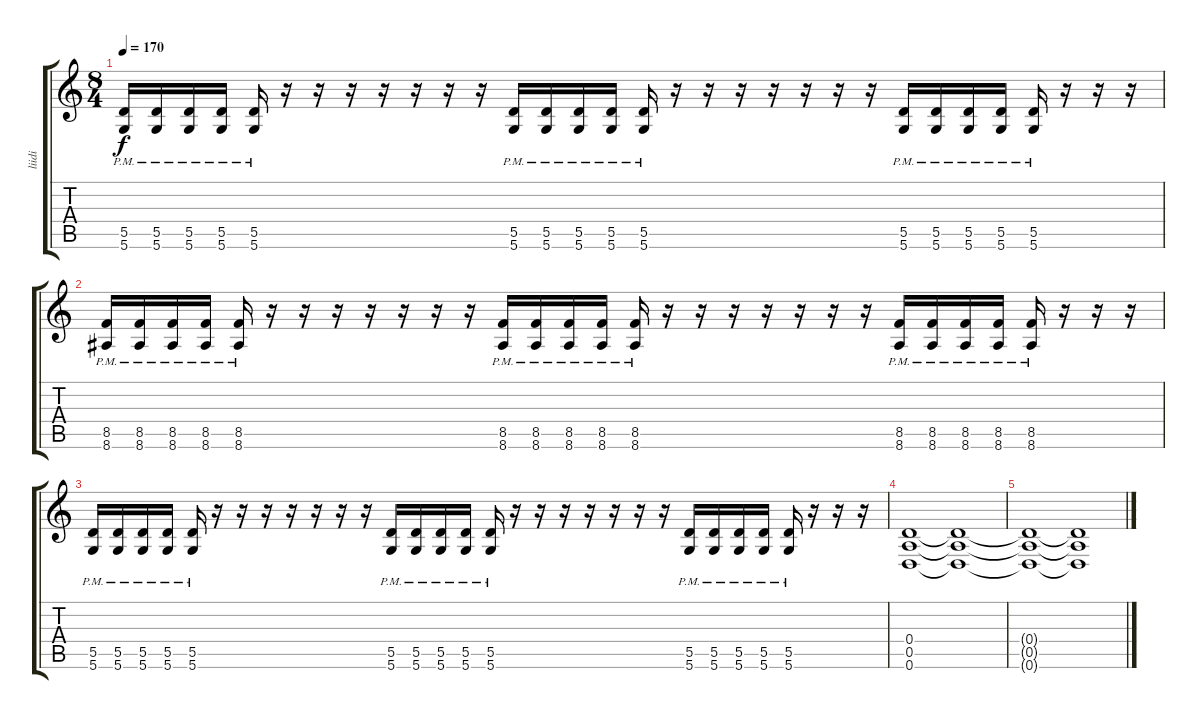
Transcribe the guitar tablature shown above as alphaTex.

\track ("liidi" "liidi") {instrument distortionguitar}
\staff {score tabs}
\tuning (E4 B3 G3 D3 A2 D2) {hide}
\ts (8 4)
\tempo 170
\clef g2
\ks c
(5.5{pm} 5.6{pm}).16{dy f} (5.5{pm} 5.6{pm}).16 (5.5{pm} 5.6{pm}).16 (5.5{pm} 5.6{pm}).16 (5.5{pm} 5.6{pm}).16 r.16 r.16 r.16 r.16 r.16 r.16 r.16 (5.5{pm} 5.6{pm}).16 (5.5{pm} 5.6{pm}).16 (5.5{pm} 5.6{pm}).16 (5.5{pm} 5.6{pm}).16 (5.5{pm} 5.6{pm}).16 r.16 r.16 r.16 r.16 r.16 r.16 r.16 (5.5{pm} 5.6{pm}).16 (5.5{pm} 5.6{pm}).16 (5.5{pm} 5.6{pm}).16 (5.5{pm} 5.6{pm}).16 (5.5{pm} 5.6{pm}).16 r.16 r.16 r.16 |
(8.5{pm} 8.6{pm}).16 (8.5{pm} 8.6{pm}).16 (8.5{pm} 8.6{pm}).16 (8.5{pm} 8.6{pm}).16 (8.5{pm} 8.6{pm}).16 r.16 r.16 r.16 r.16 r.16 r.16 r.16 (8.5{pm} 8.6{pm}).16 (8.5{pm} 8.6{pm}).16 (8.5{pm} 8.6{pm}).16 (8.5{pm} 8.6{pm}).16 (8.5{pm} 8.6{pm}).16 r.16 r.16 r.16 r.16 r.16 r.16 r.16 (8.5{pm} 8.6{pm}).16 (8.5{pm} 8.6{pm}).16 (8.5{pm} 8.6{pm}).16 (8.5{pm} 8.6{pm}).16 (8.5{pm} 8.6{pm}).16 r.16 r.16 r.16 |
(5.5{pm} 5.6{pm}).16 (5.5{pm} 5.6{pm}).16 (5.5{pm} 5.6{pm}).16 (5.5{pm} 5.6{pm}).16 (5.5{pm} 5.6{pm}).16 r.16 r.16 r.16 r.16 r.16 r.16 r.16 (5.5{pm} 5.6{pm}).16 (5.5{pm} 5.6{pm}).16 (5.5{pm} 5.6{pm}).16 (5.5{pm} 5.6{pm}).16 (5.5{pm} 5.6{pm}).16 r.16 r.16 r.16 r.16 r.16 r.16 r.16 (5.5{pm} 5.6{pm}).16 (5.5{pm} 5.6{pm}).16 (5.5{pm} 5.6{pm}).16 (5.5{pm} 5.6{pm}).16 (5.5{pm} 5.6{pm}).16 r.16 r.16 r.16 |
(0.4 0.5 0.6).1 (0.4{t} 0.5{t} 0.6{t}).1 |
(0.4{t} 0.5{t} 0.6{t}).1 (0.4{t} 0.5{t} 0.6{t}).1
